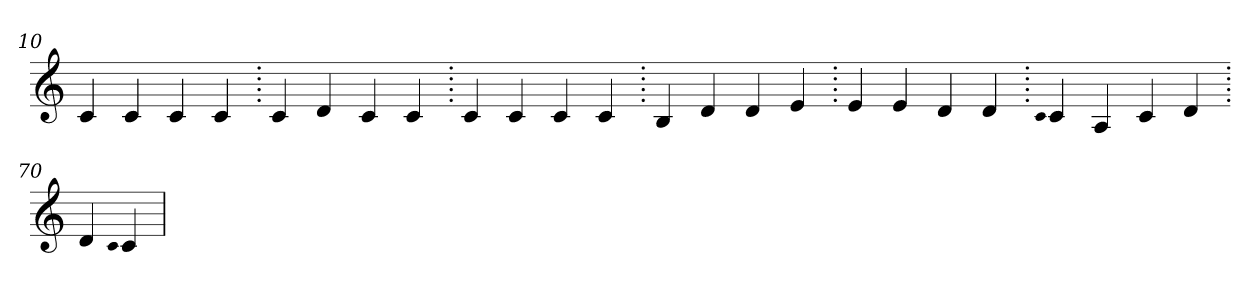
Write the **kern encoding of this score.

**kern
*part1
*staff1
*clefG2
=10.
4c
4c
4c
4c
=20.
4c
4d
4c
4c
=30.
4c
4c
4c
4c
=40.
4B
4d
4d
4e
=50.
4e
4e
4d
4d
=60.
qqc
4c
4A
4c
4d
=70.
4d
qqc
4c
=
*-
